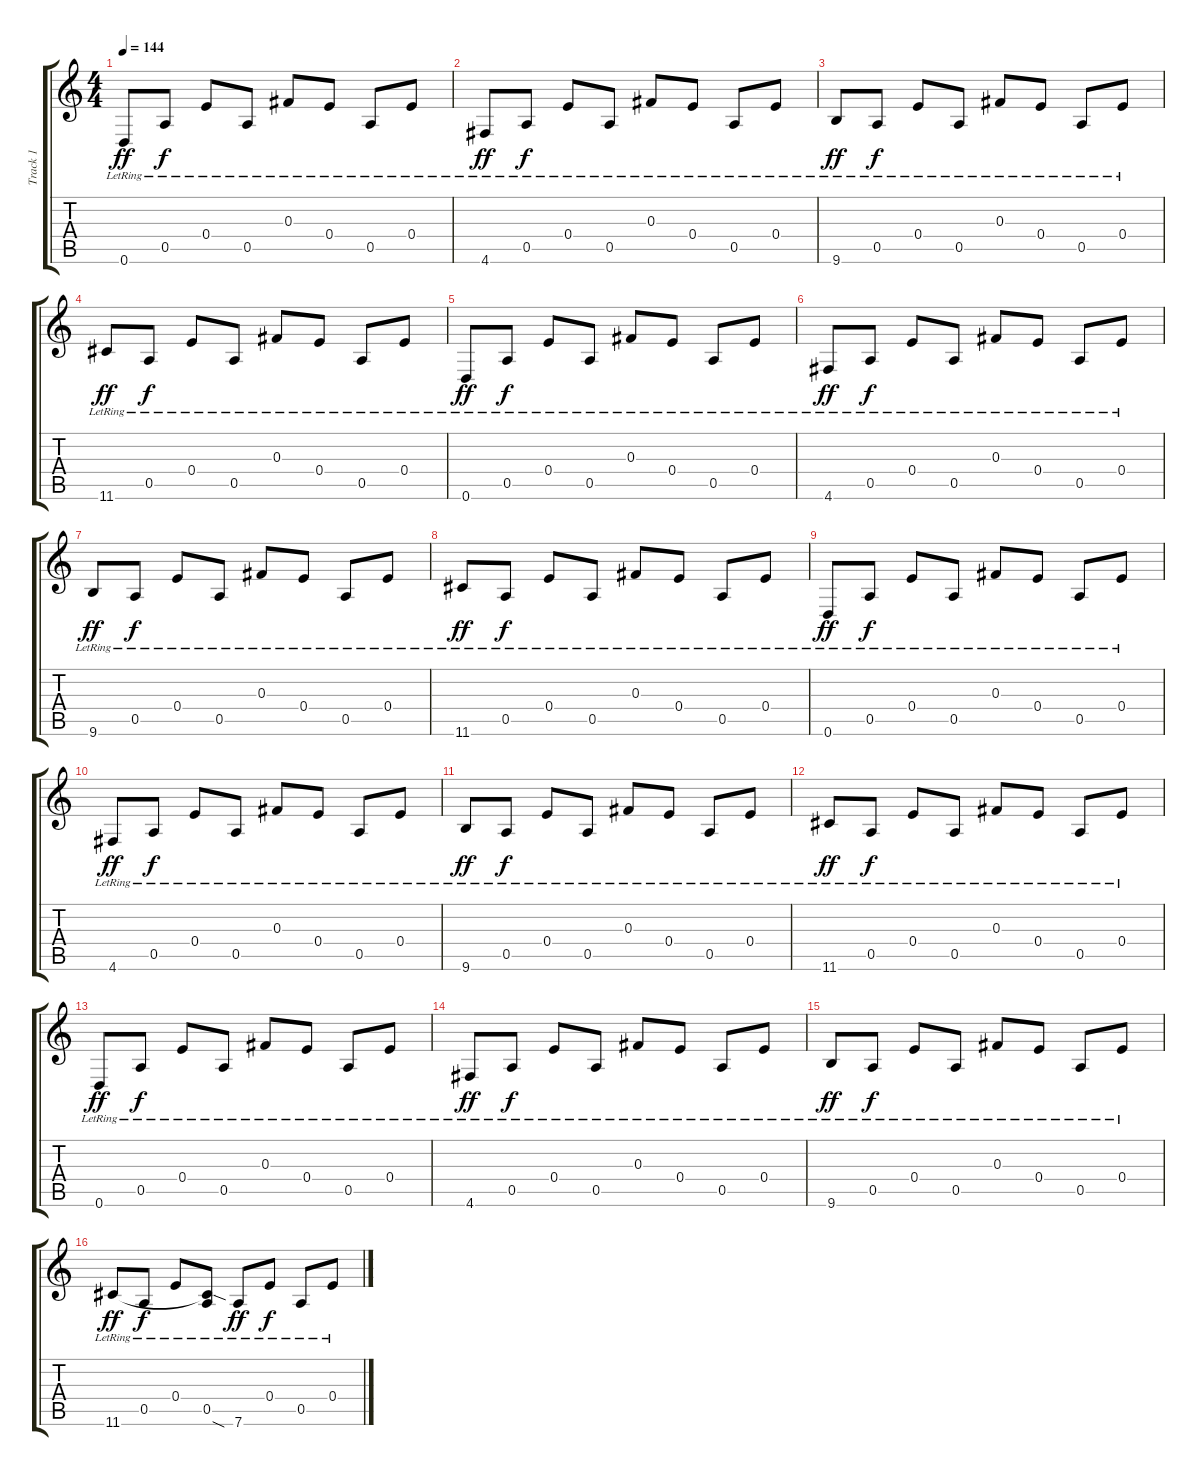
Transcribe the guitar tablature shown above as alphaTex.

\track ("Track 1" "Track 1") {instrument electricguitarjazz}
\staff {score tabs}
\tuning (E4 B3 Gb3 E3 A2 D2) {hide}
\ts (4 4)
\tempo 144
\clef g2
\ks c
0.6{lr}.8{dy ff} 0.5{lr}.8{dy f} 0.4{lr}.8 0.5{lr}.8 0.3{lr}.8 0.4{lr}.8 0.5{lr}.8 0.4{lr}.8 |
4.6{lr}.8{dy ff} 0.5{lr}.8{dy f} 0.4{lr}.8 0.5{lr}.8 0.3{lr}.8 0.4{lr}.8 0.5{lr}.8 0.4{lr}.8 |
9.6{lr}.8{dy ff} 0.5{lr}.8{dy f} 0.4{lr}.8 0.5{lr}.8 0.3{lr}.8 0.4{lr}.8 0.5{lr}.8 0.4{lr}.8 |
11.6{lr}.8{dy ff} 0.5{lr}.8{dy f} 0.4{lr}.8 0.5{lr}.8 0.3{lr}.8 0.4{lr}.8 0.5{lr}.8 0.4{lr}.8 |
0.6{lr}.8{dy ff} 0.5{lr}.8{dy f} 0.4{lr}.8 0.5{lr}.8 0.3{lr}.8 0.4{lr}.8 0.5{lr}.8 0.4{lr}.8 |
4.6{lr}.8{dy ff} 0.5{lr}.8{dy f} 0.4{lr}.8 0.5{lr}.8 0.3{lr}.8 0.4{lr}.8 0.5{lr}.8 0.4{lr}.8 |
9.6{lr}.8{dy ff} 0.5{lr}.8{dy f} 0.4{lr}.8 0.5{lr}.8 0.3{lr}.8 0.4{lr}.8 0.5{lr}.8 0.4{lr}.8 |
11.6{lr}.8{dy ff} 0.5{lr}.8{dy f} 0.4{lr}.8 0.5{lr}.8 0.3{lr}.8 0.4{lr}.8 0.5{lr}.8 0.4{lr}.8 |
0.6{lr}.8{dy ff} 0.5{lr}.8{dy f} 0.4{lr}.8 0.5{lr}.8 0.3{lr}.8 0.4{lr}.8 0.5{lr}.8 0.4{lr}.8 |
4.6{lr}.8{dy ff} 0.5{lr}.8{dy f} 0.4{lr}.8 0.5{lr}.8 0.3{lr}.8 0.4{lr}.8 0.5{lr}.8 0.4{lr}.8 |
9.6{lr}.8{dy ff} 0.5{lr}.8{dy f} 0.4{lr}.8 0.5{lr}.8 0.3{lr}.8 0.4{lr}.8 0.5{lr}.8 0.4{lr}.8 |
11.6{lr}.8{dy ff} 0.5{lr}.8{dy f} 0.4{lr}.8 0.5{lr}.8 0.3{lr}.8 0.4{lr}.8 0.5{lr}.8 0.4{lr}.8 |
0.6{lr}.8{dy ff} 0.5{lr}.8{dy f} 0.4{lr}.8 0.5{lr}.8 0.3{lr}.8 0.4{lr}.8 0.5{lr}.8 0.4{lr}.8 |
4.6{lr}.8{dy ff} 0.5{lr}.8{dy f} 0.4{lr}.8 0.5{lr}.8 0.3{lr}.8 0.4{lr}.8 0.5{lr}.8 0.4{lr}.8 |
9.6{lr}.8{dy ff} 0.5{lr}.8{dy f} 0.4{lr}.8 0.5{lr}.8 0.3{lr}.8 0.4{lr}.8 0.5{lr}.8 0.4{lr}.8 |
11.6{lr}.8{dy ff} 0.5{lr}.8{dy f} 0.4{lr}.8 (0.5{lr} 11.6{sod t}).8 7.6{lr}.8{dy ff} 0.4{lr}.8{dy f} 0.5{lr}.8 0.4{lr}.8
